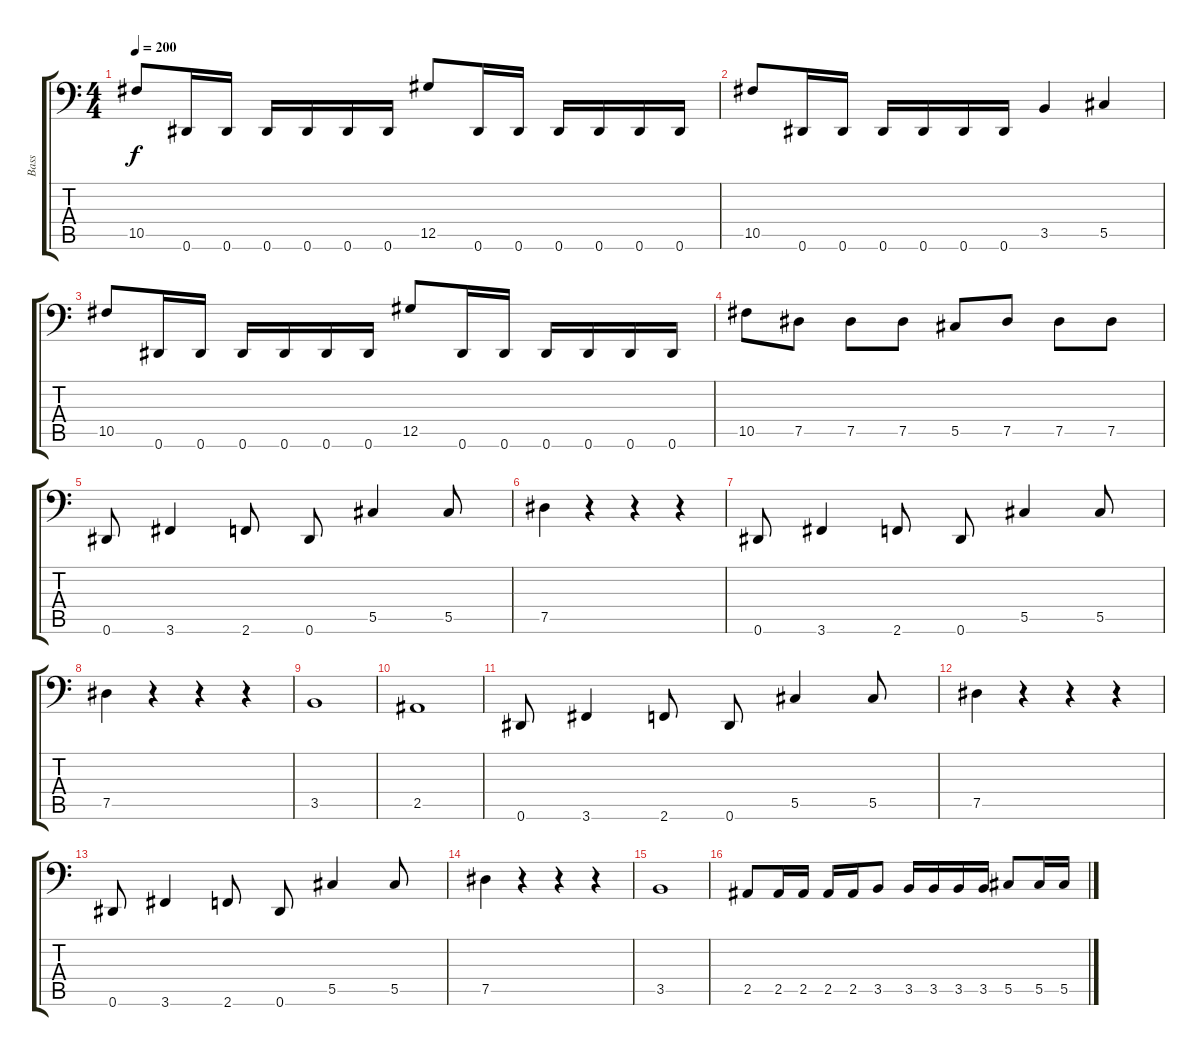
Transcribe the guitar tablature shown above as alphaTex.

\track ("Bass" "Bass") {instrument electricbasspick}
\staff {score tabs}
\tuning (Eb3 Bb2 Gb2 Db2 Ab1 Eb1) {hide}
\ts (4 4)
\tempo 200
\clef f4
\ks c
10.5.8{dy f} 0.6.16 0.6.16 0.6.16 0.6.16 0.6.16 0.6.16 12.5.8 0.6.16 0.6.16 0.6.16 0.6.16 0.6.16 0.6.16 |
10.5.8 0.6.16 0.6.16 0.6.16 0.6.16 0.6.16 0.6.16 3.5.4 5.5.4 |
10.5.8 0.6.16 0.6.16 0.6.16 0.6.16 0.6.16 0.6.16 12.5.8 0.6.16 0.6.16 0.6.16 0.6.16 0.6.16 0.6.16 |
10.5.8 7.5.8 7.5.8 7.5.8 5.5.8 7.5.8 7.5.8 7.5.8 |
0.6.8 3.6.4 2.6.8 0.6.8 5.5.4 5.5.8 |
7.5.4 r.4 r.4 r.4 |
0.6.8 3.6.4 2.6.8 0.6.8 5.5.4 5.5.8 |
7.5.4 r.4 r.4 r.4 |
3.5.1 |
2.5.1 |
0.6.8 3.6.4 2.6.8 0.6.8 5.5.4 5.5.8 |
7.5.4 r.4 r.4 r.4 |
0.6.8 3.6.4 2.6.8 0.6.8 5.5.4 5.5.8 |
7.5.4 r.4 r.4 r.4 |
3.5.1 |
2.5.8 2.5.16 2.5.16 2.5.16 2.5.16 3.5.8 3.5.16 3.5.16 3.5.16 3.5.16 5.5.8 5.5.16 5.5.16
